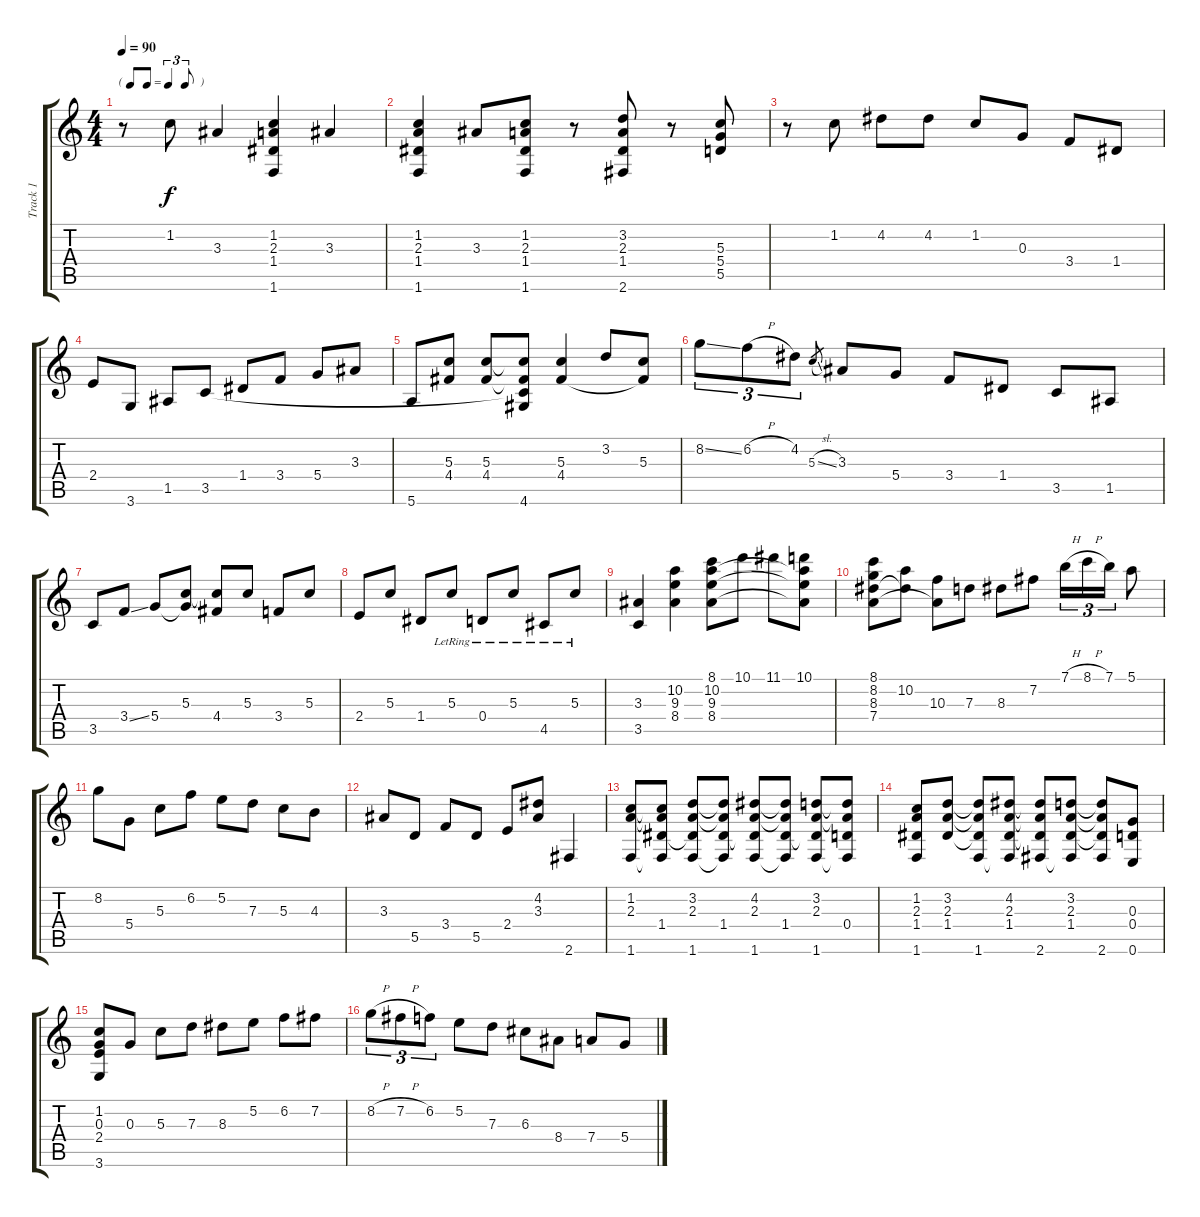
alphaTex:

\track ("Track 1" "Track 1") {instrument electricguitarjazz}
\staff {score tabs}
\tuning (E4 B3 G3 D3 A2 E2) {hide}
\ts (4 4)
\tf triplet8th
\tempo 90
\clef g2
\ks c
r.8{dy f} 1.2.8 3.3.4 (1.2 2.3 1.4 1.6).4 3.3.4 |
(1.2 2.3 1.4 1.6).4 3.3.8 (1.2 2.3 1.4 1.6).8 r.8 (3.2 2.3 1.4 2.6).8 r.8 (5.3 5.4 5.5).8 |
r.8 1.2.8 4.2.8 4.2.8 1.2.8 0.3.8 3.4.8 1.4.8 |
2.4.8 3.6.8 1.5.8 3.5.8 1.4.8 3.4.8 5.4.8 3.3.8 |
5.6.8 (5.3 4.4).8 (5.3 4.4).8 (5.3{t} 4.4{t} 3.5{t} 4.6).8 (5.3 4.4).4 3.2.8 (5.3 4.4{t}).8 |
8.2{ss}.8{tu (3 2)} 6.2{h}.8{tu (3 2)} 4.2.8{tu (3 2)} 5.3{sl}.8{gr} 3.3.8 5.4.8 3.4.8 1.4.8 3.5.8 1.5.8 |
3.5.8 3.4{ss}.8 5.4.8 (5.3 5.4{t}).8 (5.3{t} 4.4).8 5.3.8 3.4.8 5.3.8 |
2.4.8 5.3.8 1.4.8 5.3{lr}.8 0.4{lr}.8 5.3{lr}.8 4.5{lr}.8 5.3{lr}.8 |
(3.3 3.5).4 (10.2 9.3 8.4).4 (8.1 10.2 9.3 8.4).8 10.1.8 11.1.8 (10.1 10.2{t} 9.3{t} 8.4{t}).8 |
(8.1 8.2 8.3 7.4).8 (10.2 8.3{t}).8 (10.3 7.4{t}).8 7.3.8 8.3.8 7.2.8 7.1{h}.16{tu (3 2)} 8.1{h}.16{tu (3 2)} 7.1.16{tu (3 2)} 5.1.8 |
8.2.8 5.4.8 5.3.8 6.2.8 5.2.8 7.3.8 5.3.8 4.3.8 |
3.3.8 5.5.8 3.4.8 5.5.8 2.4.8 (4.2 3.3).8 2.6.4 |
(1.2 2.3 1.6).8 (1.2{t} 2.3{t} 1.4 1.6{t}).8 (3.2 2.3 1.4{t} 1.6).8 (3.2{t} 2.3{t} 1.4 1.6{t}).8 (4.2 2.3 1.4{t} 1.6).8 (4.2{t} 2.3{t} 1.4 1.6{t}).8 (3.2 2.3 1.4{t} 1.6).8 (3.2{t} 2.3{t} 0.4 1.6{t}).8 |
(1.2 2.3 1.4 1.6).8 (3.2 2.3 1.4).8 (3.2{t} 2.3{t} 1.4{t} 1.6).8 (4.2 2.3 1.4 1.6{t}).8 (4.2{t} 2.3{t} 1.4{t} 2.6).8 (3.2 2.3 1.4 2.6{t}).8 (3.2{t} 2.3{t} 1.4{t} 2.6).8 (0.3 0.4 0.6).8 |
(1.2 0.3 2.4 3.6).8 0.3.8 5.3.8 7.3.8 8.3.8 5.2.8 6.2.8 7.2.8 |
8.2{h}.8{tu (3 2)} 7.2{h}.8{tu (3 2)} 6.2.8{tu (3 2)} 5.2.8 7.3.8 6.3.8 8.4.8 7.4.8 5.4.8
